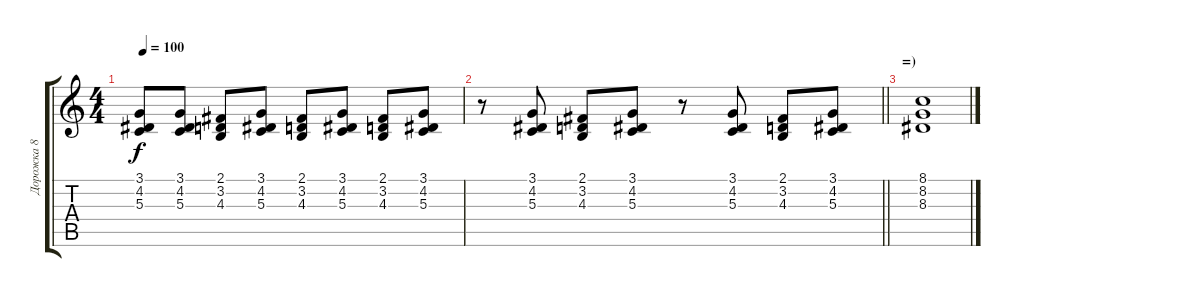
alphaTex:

\track ("Дорожка 8" "Дорожка 8") {instrument trombone}
\staff {score tabs}
\tuning (E4 B3 G3 D3 A2 E2) {hide}
\ts (4 4)
\tempo 100
\clef g2
\ks c
(3.1 4.2 5.3).8{dy f} (3.1 4.2 5.3).8 (2.1 3.2 4.3).8 (3.1 4.2 5.3).8 (2.1 3.2 4.3).8 (3.1 4.2 5.3).8 (2.1 3.2 4.3).8 (3.1 4.2 5.3).8 |
\barLineRight lightlight
r.8 (3.1 4.2 5.3).8 (2.1 3.2 4.3).8 (3.1 4.2 5.3).8 r.8 (3.1 4.2 5.3).8 (2.1 3.2 4.3).8 (3.1 4.2 5.3).8 |
\section ("" "=)")
(8.1 8.2 8.3).1
